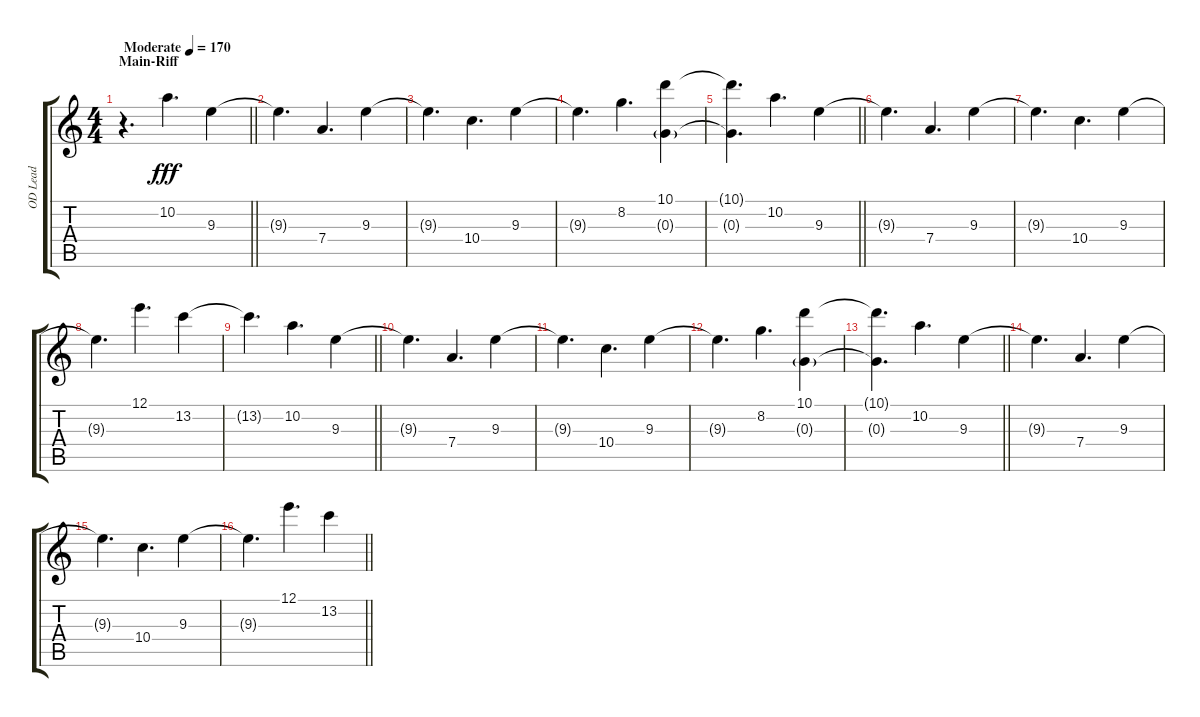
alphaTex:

\track ("OD Lead" "OD Lead") {instrument overdrivenguitar}
\staff {score tabs}
\tuning (E4 B3 G3 D3 A2 E2) {hide}
\ts (4 4)
\section ("" "Main-Riff")
\tempo (170 "Moderate")
\clef g2
\barLineRight lightlight
\ks c
r.4{d dy fff instrument overdrivenguitar} 10.2.4{d} 9.3.4 |
9.3{t}.4{d} 7.4.4{d} 9.3.4 |
9.3{t}.4{d} 10.4.4{d} 9.3.4 |
9.3{t}.4{d} 8.2.4{d} (10.1 0.3{g}).4 |
\barLineRight lightlight
(10.1{t} 0.3{t}).4{d} 10.2.4{d} 9.3.4 |
9.3{t}.4{d} 7.4.4{d} 9.3.4 |
9.3{t}.4{d} 10.4.4{d} 9.3.4 |
9.3{t}.4{d} 12.1.4{d} 13.2.4 |
\barLineRight lightlight
13.2{t}.4{d} 10.2.4{d} 9.3.4 |
9.3{t}.4{d} 7.4.4{d} 9.3.4 |
9.3{t}.4{d} 10.4.4{d} 9.3.4 |
9.3{t}.4{d} 8.2.4{d} (10.1 0.3{g}).4 |
\barLineRight lightlight
(10.1{t} 0.3{t}).4{d} 10.2.4{d} 9.3.4 |
9.3{t}.4{d} 7.4.4{d} 9.3.4 |
9.3{t}.4{d} 10.4.4{d} 9.3.4 |
\barLineRight lightlight
9.3{t}.4{d} 12.1.4{d} 13.2.4
